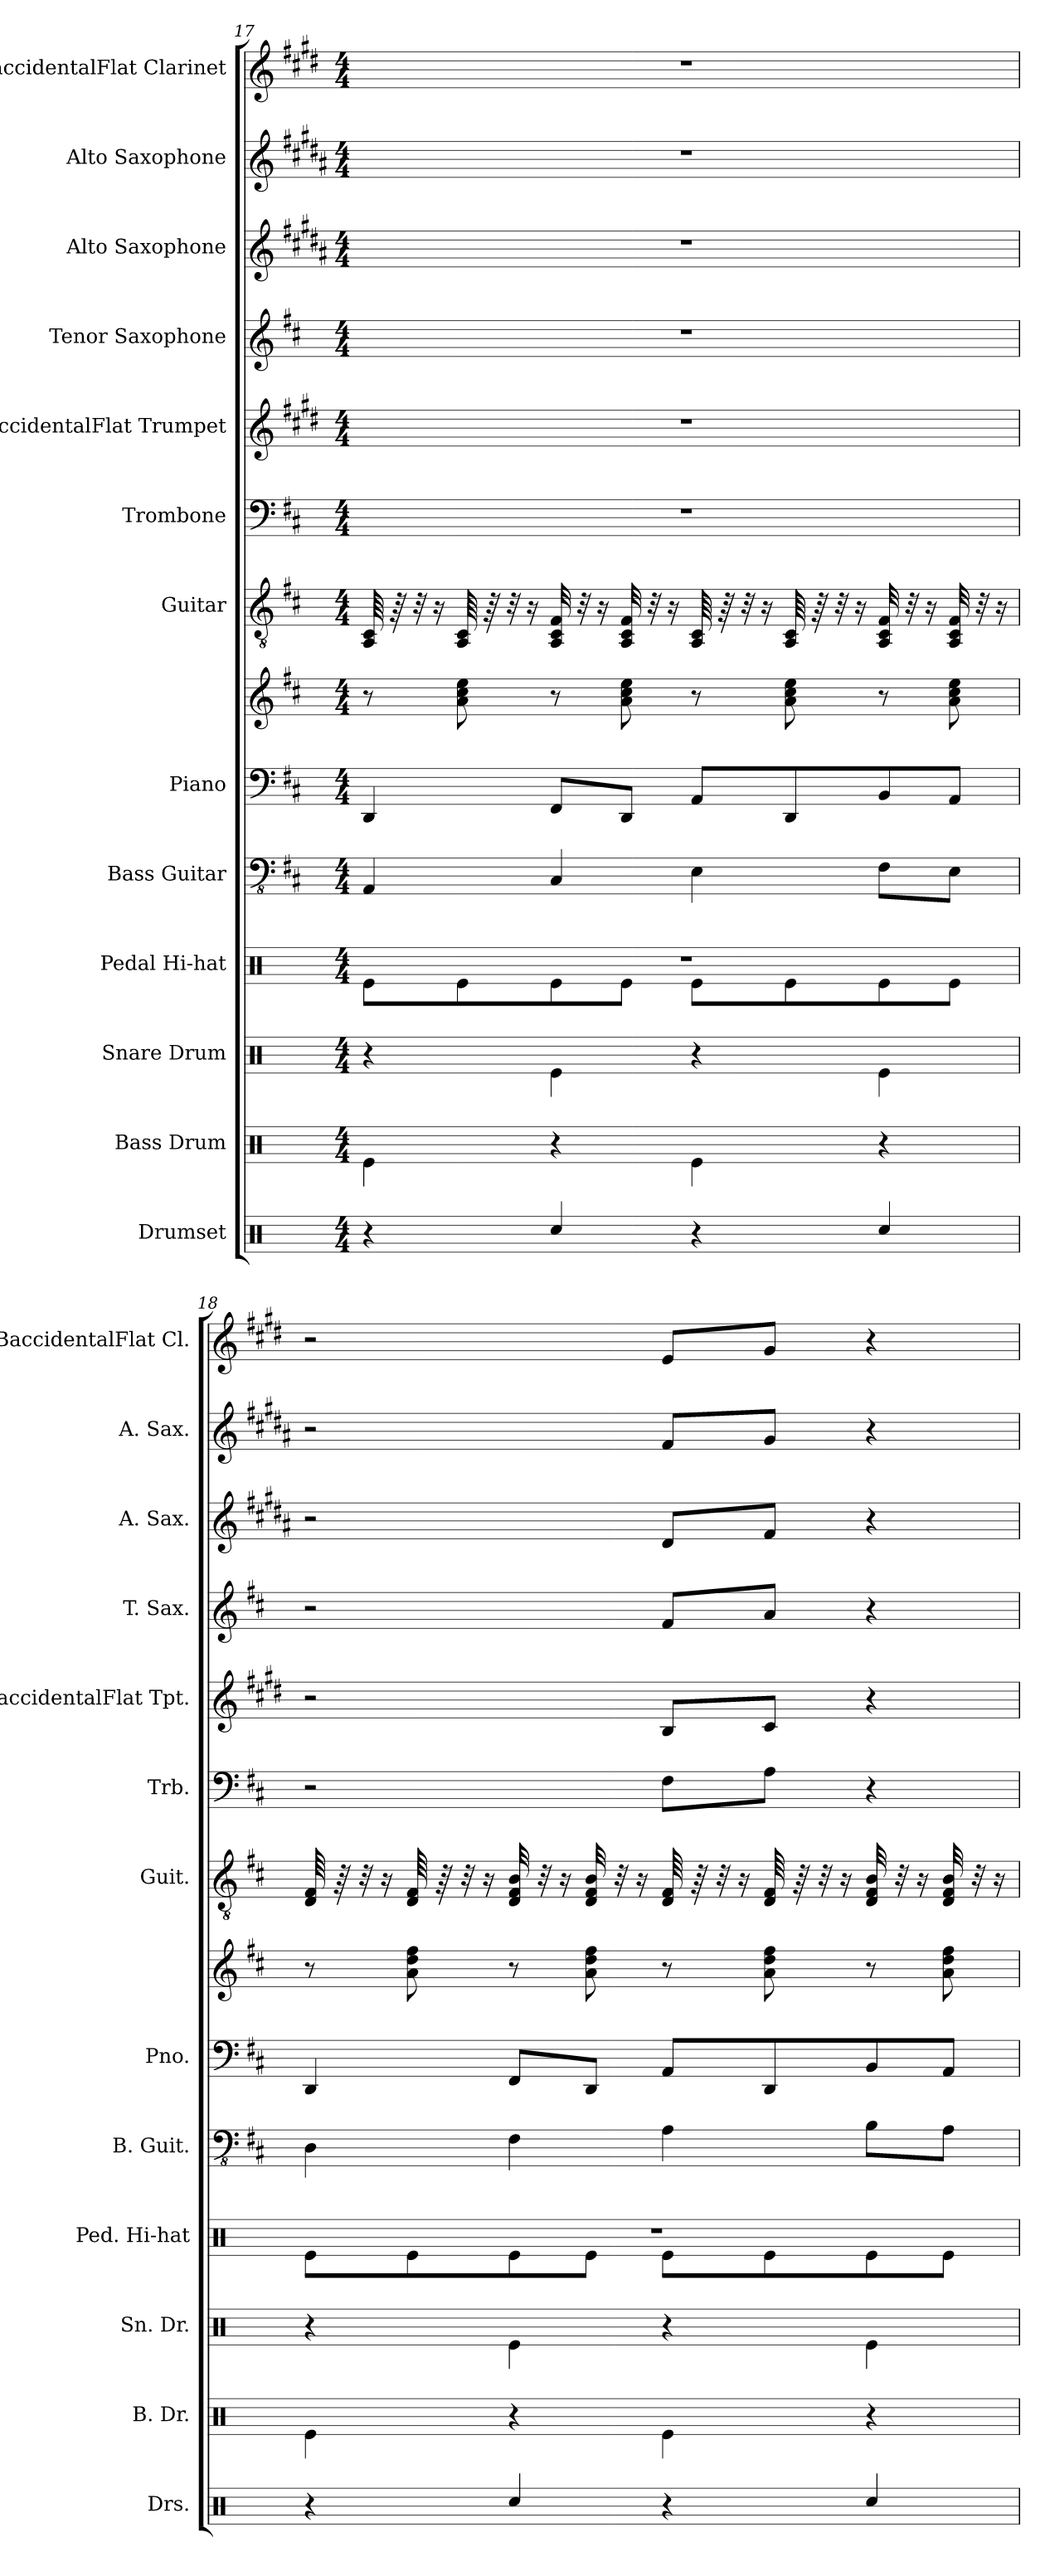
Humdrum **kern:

**kern	**kern	**kern	**kern	**kern	**kern	**kern	**kern	**kern	**kern	**kern	**kern	**kern	**kern
*part13	*part12	*part11	*part10	*part9	*part8	*part8	*part7	*part6	*part5	*part4	*part3	*part2	*part1
*staff14	*staff13	*staff12	*staff11	*staff10	*staff9	*staff8	*staff7	*staff6	*staff5	*staff4	*staff3	*staff2	*staff1
*I"Drumset	*I"Bass Drum	*I"Snare Drum	*I"Pedal Hi-hat	*I"Bass Guitar	*I"Piano	*	*I"Guitar	*I"Trombone	*I"BaccidentalFlat Trumpet	*I"Tenor Saxophone	*I"Alto Saxophone	*I"Alto Saxophone	*I"BaccidentalFlat Clarinet
*I'Drs.	*I'B. Dr.	*I'Sn. Dr.	*I'Ped. Hi-hat	*I'B. Guit.	*I'Pno.	*	*I'Guit.	*I'Trb.	*I'BaccidentalFlat Tpt.	*I'T. Sax.	*I'A. Sax.	*I'A. Sax.	*I'BaccidentalFlat Cl.
!!LO:PB:g=z
*clefX	*clefX	*clefX	*clefX	*clefFv4	*clefF4	*clefG2	*clefGv2	*clefF4	*clefG2	*clefG2	*clefG2	*clefG2	*clefG2
*	*	*	*	*	*	*	*	*	*ITrd1c2	*ITrd8c14	*ITrd5c9	*ITrd5c9	*ITrd1c2
*k[]	*k[]	*k[]	*k[]	*k[f#c#]	*k[f#c#]	*k[f#c#]	*k[f#c#]	*k[f#c#]	*k[f#c#]	*k[f#c#]	*k[f#c#]	*k[f#c#]	*k[f#c#]
*M4/4	*M4/4	*M4/4	*M4/4	*M4/4	*M4/4	*M4/4	*M4/4	*M4/4	*M4/4	*M4/4	*M4/4	*M4/4	*M4/4
=17	=17	=17	=17	=17	=17	=17	=17	=17	=17	=17	=17	=17	=17
*	*	*	*^	*	*	*	*	*	*	*	*	*	*
4r	4Re\	4r	1r	8Re\L	4AAA/	4DD/	8r	64AA/ 64C#/	1r	1r	1r	1r	1r	1r
.	.	.	.	.	.	.	.	64r	.	.	.	.	.	.
.	.	.	.	.	.	.	.	32r	.	.	.	.	.	.
.	.	.	.	.	.	.	.	16r	.	.	.	.	.	.
.	.	.	.	8Re\	.	.	8a\ 8cc#\ 8ee\	64AA/ 64C#/	.	.	.	.	.	.
.	.	.	.	.	.	.	.	64r	.	.	.	.	.	.
.	.	.	.	.	.	.	.	32r	.	.	.	.	.	.
.	.	.	.	.	.	.	.	16r	.	.	.	.	.	.
4Rcc/	4r	4Re\	.	8Re\	4CC#/	8FF#/L	8r	32AA/ 32C#/ 32F#/	.	.	.	.	.	.
.	.	.	.	.	.	.	.	32r	.	.	.	.	.	.
.	.	.	.	.	.	.	.	16r	.	.	.	.	.	.
.	.	.	.	8Re\J	.	8DD/J	8a\ 8cc#\ 8ee\	32AA/ 32C#/ 32F#/	.	.	.	.	.	.
.	.	.	.	.	.	.	.	32r	.	.	.	.	.	.
.	.	.	.	.	.	.	.	16r	.	.	.	.	.	.
4r	4Re\	4r	.	8Re\L	4EE\	8AA/L	8r	64AA/ 64C#/	.	.	.	.	.	.
.	.	.	.	.	.	.	.	64r	.	.	.	.	.	.
.	.	.	.	.	.	.	.	32r	.	.	.	.	.	.
.	.	.	.	.	.	.	.	16r	.	.	.	.	.	.
.	.	.	.	8Re\	.	8DD/	8a\ 8cc#\ 8ee\	64AA/ 64C#/	.	.	.	.	.	.
.	.	.	.	.	.	.	.	64r	.	.	.	.	.	.
.	.	.	.	.	.	.	.	32r	.	.	.	.	.	.
.	.	.	.	.	.	.	.	16r	.	.	.	.	.	.
4Rcc/	4r	4Re\	.	8Re\	8FF#\L	8BB/	8r	32AA/ 32C#/ 32F#/	.	.	.	.	.	.
.	.	.	.	.	.	.	.	32r	.	.	.	.	.	.
.	.	.	.	.	.	.	.	16r	.	.	.	.	.	.
.	.	.	.	8Re\J	8EE\J	8AA/J	8a\ 8cc#\ 8ee\	32AA/ 32C#/ 32F#/	.	.	.	.	.	.
.	.	.	.	.	.	.	.	32r	.	.	.	.	.	.
.	.	.	.	.	.	.	.	16r	.	.	.	.	.	.
!!LO:PB:g=z
=18	=18	=18	=18	=18	=18	=18	=18	=18	=18	=18	=18	=18	=18	=18
4r	4Re\	4r	1r	8Re\L	4DD\	4DD/	8r	64D/ 64F#/	2r	2r	2r	2r	2r	2r
.	.	.	.	.	.	.	.	64r	.	.	.	.	.	.
.	.	.	.	.	.	.	.	32r	.	.	.	.	.	.
.	.	.	.	.	.	.	.	16r	.	.	.	.	.	.
.	.	.	.	8Re\	.	.	8a\ 8dd\ 8ff#\	64D/ 64F#/	.	.	.	.	.	.
.	.	.	.	.	.	.	.	64r	.	.	.	.	.	.
.	.	.	.	.	.	.	.	32r	.	.	.	.	.	.
.	.	.	.	.	.	.	.	16r	.	.	.	.	.	.
4Rcc/	4r	4Re\	.	8Re\	4FF#\	8FF#/L	8r	32D/ 32F#/ 32B/	.	.	.	.	.	.
.	.	.	.	.	.	.	.	32r	.	.	.	.	.	.
.	.	.	.	.	.	.	.	16r	.	.	.	.	.	.
.	.	.	.	8Re\J	.	8DD/J	8a\ 8dd\ 8ff#\	32D/ 32F#/ 32B/	.	.	.	.	.	.
.	.	.	.	.	.	.	.	32r	.	.	.	.	.	.
.	.	.	.	.	.	.	.	16r	.	.	.	.	.	.
4r	4Re\	4r	.	8Re\L	4AA\	8AA/L	8r	64D/ 64F#/	8F#\L	8A/L	8F#/L	8F#/L	8A/L	8d/L
.	.	.	.	.	.	.	.	64r	.	.	.	.	.	.
.	.	.	.	.	.	.	.	32r	.	.	.	.	.	.
.	.	.	.	.	.	.	.	16r	.	.	.	.	.	.
.	.	.	.	8Re\	.	8DD/	8a\ 8dd\ 8ff#\	64D/ 64F#/	8A\J	8B/J	8A/J	8A/J	8B/J	8f#/J
.	.	.	.	.	.	.	.	64r	.	.	.	.	.	.
.	.	.	.	.	.	.	.	32r	.	.	.	.	.	.
.	.	.	.	.	.	.	.	16r	.	.	.	.	.	.
4Rcc/	4r	4Re\	.	8Re\	8BB\L	8BB/	8r	32D/ 32F#/ 32B/	4r	4r	4r	4r	4r	4r
.	.	.	.	.	.	.	.	32r	.	.	.	.	.	.
.	.	.	.	.	.	.	.	16r	.	.	.	.	.	.
.	.	.	.	8Re\J	8AA\J	8AA/J	8a\ 8dd\ 8ff#\	32D/ 32F#/ 32B/	.	.	.	.	.	.
.	.	.	.	.	.	.	.	32r	.	.	.	.	.	.
.	.	.	.	.	.	.	.	16r	.	.	.	.	.	.
*	*	*	*v	*v	*	*	*	*	*	*	*	*	*	*
=	=	=	=	=	=	=	=	=	=	=	=	=	=
*-	*-	*-	*-	*-	*-	*-	*-	*-	*-	*-	*-	*-	*-
